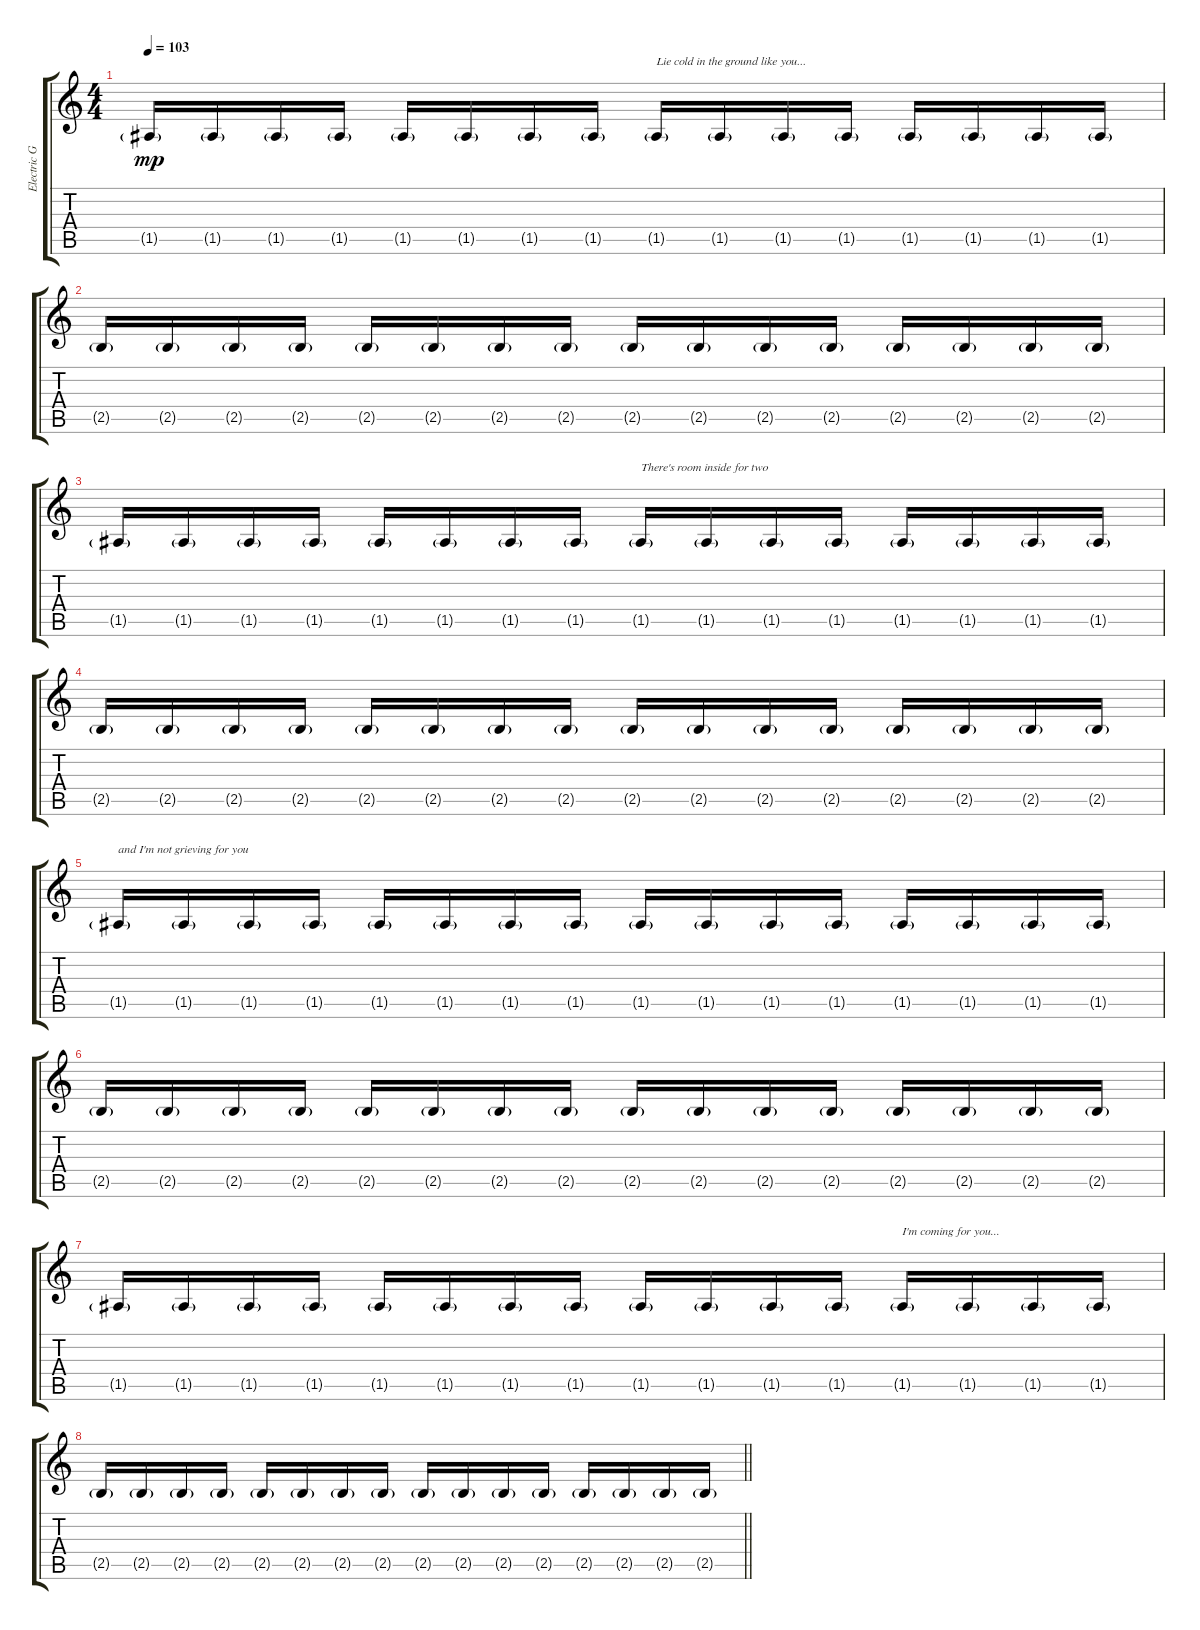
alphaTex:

\track ("Electric Guitar" "Electric G") {instrument electricguitarmuted}
\staff {score tabs}
\tuning (E4 B3 G3 D3 A2 E2) {hide}
\ts (4 4)
\tempo 103
\clef g2
\ks c
1.5{g}.16{dy mp} 1.5{g}.16 1.5{g}.16 1.5{g}.16 1.5{g}.16 1.5{g}.16 1.5{g}.16 1.5{g}.16 1.5{g}.16{txt "Lie cold in the ground like you..."} 1.5{g}.16 1.5{g}.16 1.5{g}.16 1.5{g}.16 1.5{g}.16 1.5{g}.16 1.5{g}.16 |
2.5{g}.16 2.5{g}.16 2.5{g}.16 2.5{g}.16 2.5{g}.16 2.5{g}.16 2.5{g}.16 2.5{g}.16 2.5{g}.16 2.5{g}.16 2.5{g}.16 2.5{g}.16 2.5{g}.16 2.5{g}.16 2.5{g}.16 2.5{g}.16 |
1.5{g}.16 1.5{g}.16 1.5{g}.16 1.5{g}.16 1.5{g}.16 1.5{g}.16 1.5{g}.16 1.5{g}.16 1.5{g}.16{txt "There's room inside for two"} 1.5{g}.16 1.5{g}.16 1.5{g}.16 1.5{g}.16 1.5{g}.16 1.5{g}.16 1.5{g}.16 |
2.5{g}.16 2.5{g}.16 2.5{g}.16 2.5{g}.16 2.5{g}.16 2.5{g}.16 2.5{g}.16 2.5{g}.16 2.5{g}.16 2.5{g}.16 2.5{g}.16 2.5{g}.16 2.5{g}.16 2.5{g}.16 2.5{g}.16 2.5{g}.16 |
1.5{g}.16{txt "and I'm not grieving for you"} 1.5{g}.16 1.5{g}.16 1.5{g}.16 1.5{g}.16 1.5{g}.16 1.5{g}.16 1.5{g}.16 1.5{g}.16 1.5{g}.16 1.5{g}.16 1.5{g}.16 1.5{g}.16 1.5{g}.16 1.5{g}.16 1.5{g}.16 |
2.5{g}.16 2.5{g}.16 2.5{g}.16 2.5{g}.16 2.5{g}.16 2.5{g}.16 2.5{g}.16 2.5{g}.16 2.5{g}.16 2.5{g}.16 2.5{g}.16 2.5{g}.16 2.5{g}.16 2.5{g}.16 2.5{g}.16 2.5{g}.16 |
1.5{g}.16 1.5{g}.16 1.5{g}.16 1.5{g}.16 1.5{g}.16 1.5{g}.16 1.5{g}.16 1.5{g}.16 1.5{g}.16 1.5{g}.16 1.5{g}.16 1.5{g}.16 1.5{g}.16{txt "I'm coming for you..."} 1.5{g}.16 1.5{g}.16 1.5{g}.16 |
\barLineRight lightlight
2.5{g}.16 2.5{g}.16 2.5{g}.16 2.5{g}.16 2.5{g}.16 2.5{g}.16 2.5{g}.16 2.5{g}.16 2.5{g}.16 2.5{g}.16 2.5{g}.16 2.5{g}.16 2.5{g}.16 2.5{g}.16 2.5{g}.16 2.5{g}.16
